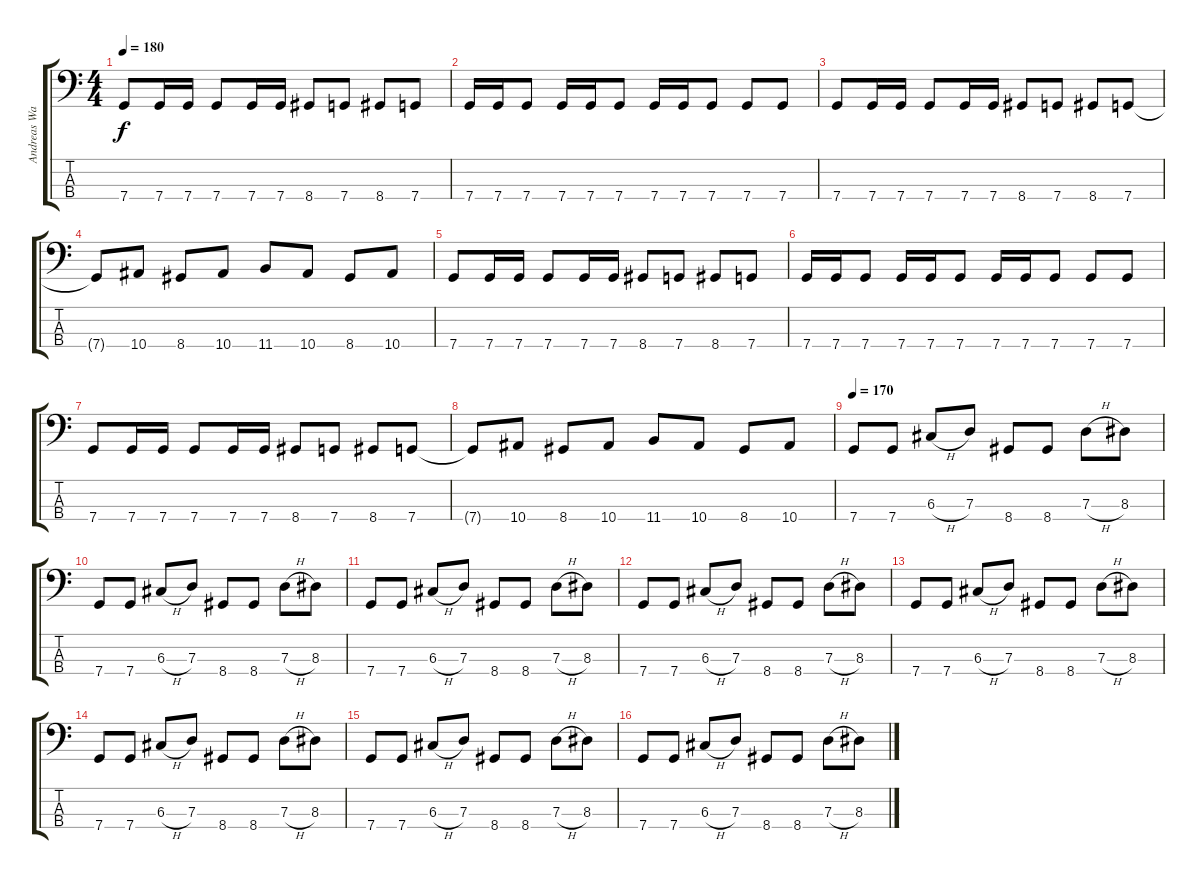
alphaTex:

\track ("Andreas Wallan Wahl" "Andreas Wa") {instrument electricbasspick}
\staff {score tabs}
\tuning (F2 C2 G1 C1) {hide}
\ts (4 4)
\tempo 180
\clef f4
\ks c
7.4.8{dy f} 7.4.16 7.4.16 7.4.8 7.4.16 7.4.16 8.4.8 7.4.8 8.4.8 7.4.8 |
7.4.16 7.4.16 7.4.8 7.4.16 7.4.16 7.4.8 7.4.16 7.4.16 7.4.8 7.4.8 7.4.8 |
7.4.8 7.4.16 7.4.16 7.4.8 7.4.16 7.4.16 8.4.8 7.4.8 8.4.8 7.4.8 |
7.4{t}.8 10.4.8 8.4.8 10.4.8 11.4.8 10.4.8 8.4.8 10.4.8 |
7.4.8 7.4.16 7.4.16 7.4.8 7.4.16 7.4.16 8.4.8 7.4.8 8.4.8 7.4.8 |
7.4.16 7.4.16 7.4.8 7.4.16 7.4.16 7.4.8 7.4.16 7.4.16 7.4.8 7.4.8 7.4.8 |
7.4.8 7.4.16 7.4.16 7.4.8 7.4.16 7.4.16 8.4.8 7.4.8 8.4.8 7.4.8 |
7.4{t}.8 10.4.8 8.4.8 10.4.8 11.4.8 10.4.8 8.4.8 10.4.8 |
\tempo 170
7.4.8 7.4.8 6.3{h}.8 7.3.8 8.4.8 8.4.8 7.3{h}.8 8.3.8 |
7.4.8 7.4.8 6.3{h}.8 7.3.8 8.4.8 8.4.8 7.3{h}.8 8.3.8 |
7.4.8 7.4.8 6.3{h}.8 7.3.8 8.4.8 8.4.8 7.3{h}.8 8.3.8 |
7.4.8 7.4.8 6.3{h}.8 7.3.8 8.4.8 8.4.8 7.3{h}.8 8.3.8 |
7.4.8 7.4.8 6.3{h}.8 7.3.8 8.4.8 8.4.8 7.3{h}.8 8.3.8 |
7.4.8 7.4.8 6.3{h}.8 7.3.8 8.4.8 8.4.8 7.3{h}.8 8.3.8 |
7.4.8 7.4.8 6.3{h}.8 7.3.8 8.4.8 8.4.8 7.3{h}.8 8.3.8 |
7.4.8 7.4.8 6.3{h}.8 7.3.8 8.4.8 8.4.8 7.3{h}.8 8.3.8
